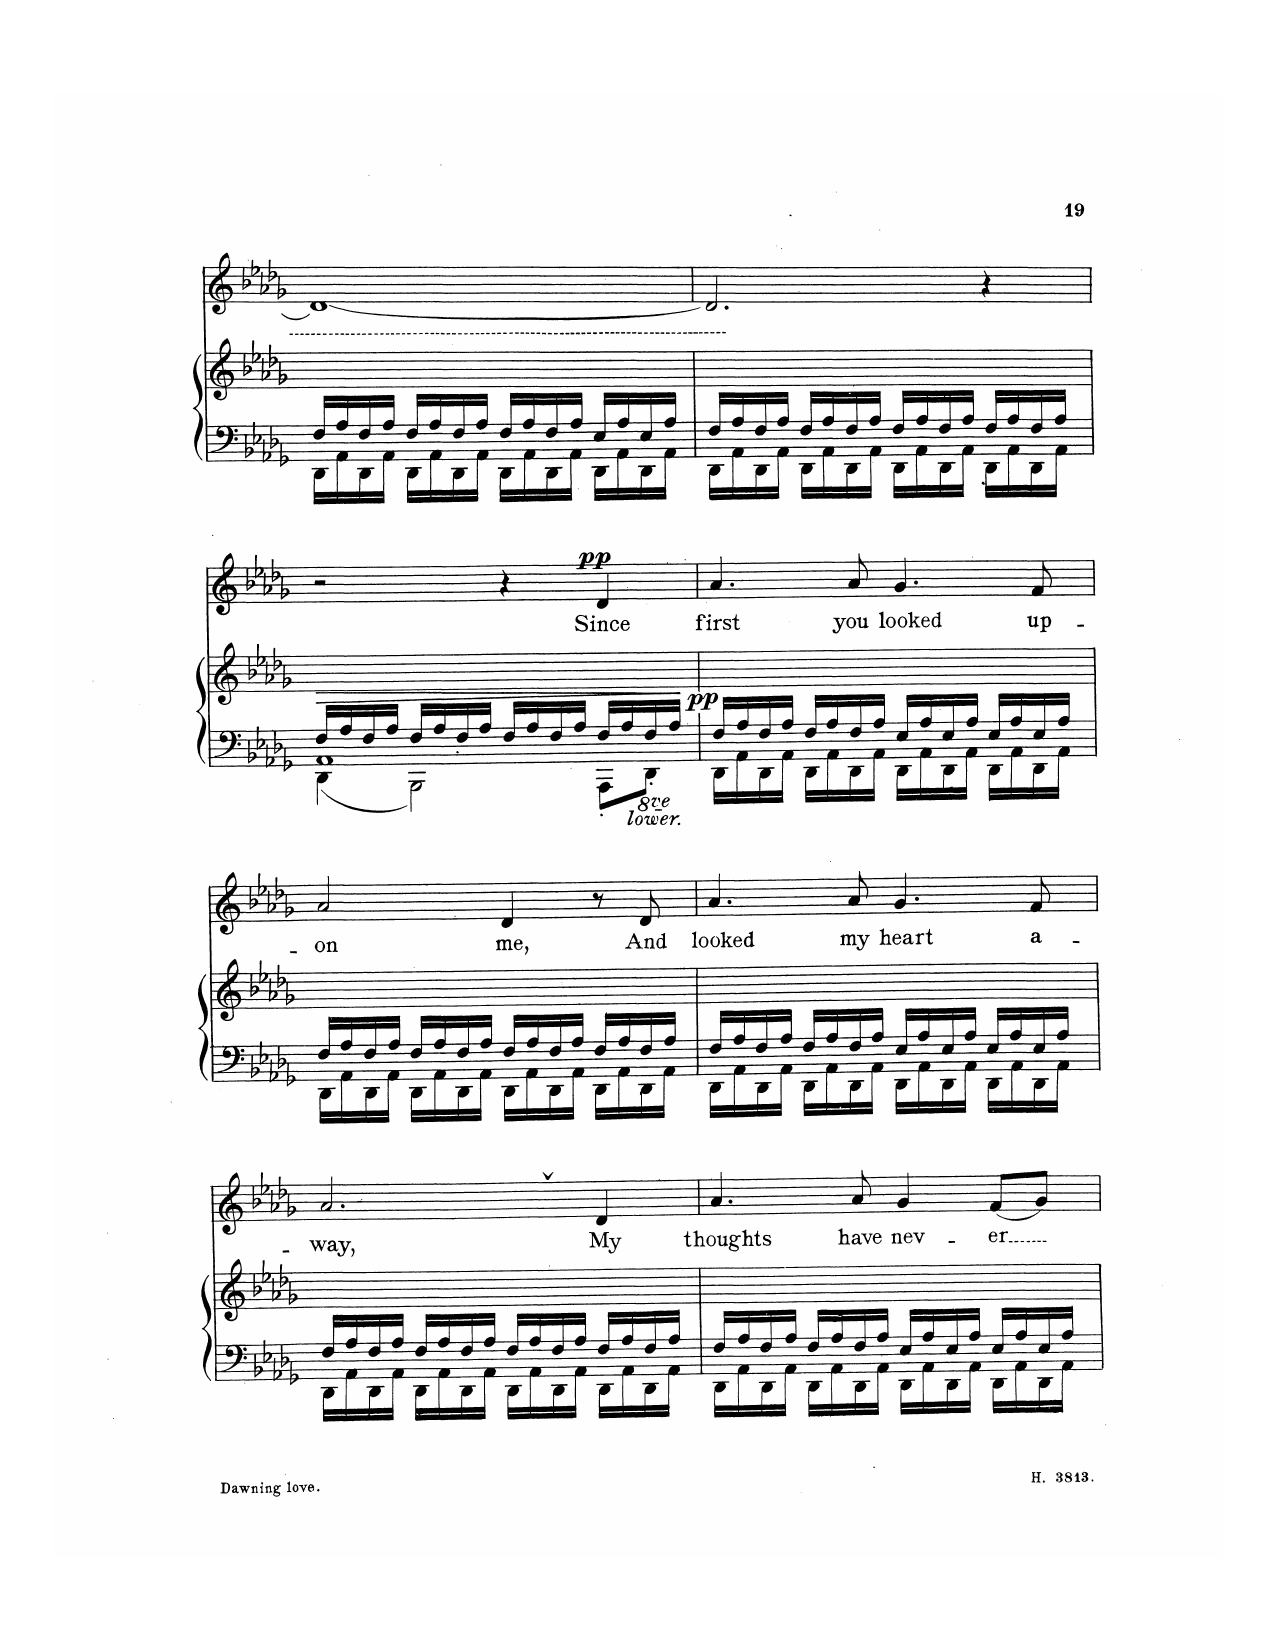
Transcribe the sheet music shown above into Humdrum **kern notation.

**kern	**kern	**dynam	**kern	**text	**dynam	**kern
*part3	*part3	*part3	*part2	*part2	*part2	*part1
*staff4	*staff3	*staff3/4	*staff2	*staff2	*staff2	*staff1
*I"Piano	*	*	*I"Baritone	*	*	*I"Voice
*I'Pno	*	*	*	*	*	*
*clefF4	*clefG2	*	*clefGv2	*	*	*clefG2
*k[b-e-a-d-g-]	*k[b-e-a-d-g-]	*	*k[b-e-a-d-g-]	*	*	*k[b-e-a-d-g-]
*M4/4	*M4/4	*	*M4/4	*	*	*M4/4
*met(c)	*met(c)	*	*met(c)	*	*	*met(c)
=24	=24	=24	=24	=24	=24	=24
*^	*	*	*	*	*	*
16F/LL	16DD-\LL	1ryy	.	1D-_	.	.	1r
16A-/	16AA-\	.	.	.	.	.	.
16F/	16DD-\	.	.	.	.	.	.
16A-/JJ	16AA-\JJ	.	.	.	.	.	.
16F/LL	16DD-\LL	.	.	.	.	.	.
16A-/	16AA-\	.	.	.	.	.	.
16F/	16DD-\	.	.	.	.	.	.
16A-/JJ	16AA-\JJ	.	.	.	.	.	.
16F/LL	16DD-\LL	.	.	.	.	.	.
16A-/	16AA-\	.	.	.	.	.	.
16F/	16DD-\	.	.	.	.	.	.
16A-/JJ	16AA-\JJ	.	.	.	.	.	.
16E-/LL	16DD-\LL	.	.	.	.	.	.
16A-/	16AA-\	.	.	.	.	.	.
16E-/	16DD-\	.	.	.	.	.	.
16A-/JJ	16AA-\JJ	.	.	.	.	.	.
=25	=25	=25	=25	=25	=25	=25	=25
16F/LL	16DD-\LL	1ryy	.	2.D-/]	.	.	1r
16A-/	16AA-\	.	.	.	.	.	.
16F/	16DD-\	.	.	.	.	.	.
16A-/JJ	16AA-\JJ	.	.	.	.	.	.
16F/LL	16DD-\LL	.	.	.	.	.	.
16A-/	16AA-\	.	.	.	.	.	.
16F/	16DD-\	.	.	.	.	.	.
16A-/JJ	16AA-\JJ	.	.	.	.	.	.
16F/LL	16DD-\LL	.	.	.	.	.	.
16A-/	16AA-\	.	.	.	.	.	.
16F/	16DD-\	.	.	.	.	.	.
16A-/JJ	16AA-\JJ	.	.	.	.	.	.
16F/LL	16DD-\LL	.	.	4r	.	.	.
16A-/	16AA-\	.	.	.	.	.	.
16F/	16DD-\	.	.	.	.	.	.
16A-/JJ	16AA-\JJ	.	.	.	.	.	.
=26	=26	=26	=26	=26	=26	=26	=26
*	*^	*	*	*	*	*	*
16F/LL	1AA-	4DD-\	1ryy	.	2r	.	.	1r
16A-/	.	.	.	.	.	.	.	.
16F/	.	.	.	.	.	.	.	.
16A-/JJ	.	.	.	.	.	.	.	.
16F/LL	.	2BBB-\	.	.	.	.	.	.
16A-/	.	.	.	.	.	.	.	.
16F/	.	.	.	.	.	.	.	.
16A-/JJ	.	.	.	.	.	.	.	.
16F/LL	.	.	.	.	4r	.	.	.
16A-/	.	.	.	.	.	.	.	.
16F/	.	.	.	.	.	.	.	.
16A-/JJ	.	.	.	.	.	.	.	.
!	!	!	!	!	!	!	!LO:DY:a	!
16F/LL	.	8AAA-'\L	.	.	4D-/	Since	pp	.
16A-/	.	.	.	.	.	.	.	.
16F/	.	8DDD-'\J	.	.	.	.	.	.
16A-/JJ	.	.	.	.	.	.	.	.
*	*v	*v	*	*	*	*	*	*
=27	=27	=27	=27	=27	=27	=27	=27
!	!	!	!LO:DY:b	!	!	!	!
16F/LL	16DD-\LL	1ryy	pp	4.A-/	first	.	1r
16A-/	16AA-\	.	.	.	.	.	.
16F/	16DD-\	.	.	.	.	.	.
16A-/JJ	16AA-\JJ	.	.	.	.	.	.
16F/LL	16DD-\LL	.	.	.	.	.	.
16A-/	16AA-\	.	.	.	.	.	.
16F/	16DD-\	.	.	8A-/	you	.	.
16A-/JJ	16AA-\JJ	.	.	.	.	.	.
16E-/LL	16DD-\LL	.	.	4.G-/	looked	.	.
16A-/	16AA-\	.	.	.	.	.	.
16E-/	16DD-\	.	.	.	.	.	.
16A-/JJ	16AA-\JJ	.	.	.	.	.	.
16E-/LL	16DD-\LL	.	.	.	.	.	.
16A-/	16AA-\	.	.	.	.	.	.
16E-/	16DD-\	.	.	8F/	up-	.	.
16A-/JJ	16AA-\JJ	.	.	.	.	.	.
=28	=28	=28	=28	=28	=28	=28	=28
16F/LL	16DD-\LL	1ryy	.	2A-/	-– on	.	1r
16A-/	16AA-\	.	.	.	.	.	.
16F/	16DD-\	.	.	.	.	.	.
16A-/JJ	16AA-\JJ	.	.	.	.	.	.
16F/LL	16DD-\LL	.	.	.	.	.	.
16A-/	16AA-\	.	.	.	.	.	.
16F/	16DD-\	.	.	.	.	.	.
16A-/JJ	16AA-\JJ	.	.	.	.	.	.
16F/LL	16DD-\LL	.	.	4D-/	me,	.	.
16A-/	16AA-\	.	.	.	.	.	.
16F/	16DD-\	.	.	.	.	.	.
16A-/JJ	16AA-\JJ	.	.	.	.	.	.
16F/LL	16DD-\LL	.	.	8r	.	.	.
16A-/	16AA-\	.	.	.	.	.	.
16F/	16DD-\	.	.	8D-/	And	.	.
16A-/JJ	16AA-\JJ	.	.	.	.	.	.
=29	=29	=29	=29	=29	=29	=29	=29
16F/LL	16DD-\LL	1ryy	.	4.A-/	looked	.	1r
16A-/	16AA-\	.	.	.	.	.	.
16F/	16DD-\	.	.	.	.	.	.
16A-/JJ	16AA-\JJ	.	.	.	.	.	.
16F/LL	16DD-\LL	.	.	.	.	.	.
16A-/	16AA-\	.	.	.	.	.	.
16F/	16DD-\	.	.	8A-/	my	.	.
16A-/JJ	16AA-\JJ	.	.	.	.	.	.
16E-/LL	16DD-\LL	.	.	4.G-/	heart	.	.
16A-/	16AA-\	.	.	.	.	.	.
16E-/	16DD-\	.	.	.	.	.	.
16A-/JJ	16AA-\JJ	.	.	.	.	.	.
16E-/LL	16DD-\LL	.	.	.	.	.	.
16A-/	16AA-\	.	.	.	.	.	.
16E-/	16DD-\	.	.	8F/	a-	.	.
16A-/JJ	16AA-\JJ	.	.	.	.	.	.
=30	=30	=30	=30	=30	=30	=30	=30
16F/LL	16DD-\LL	1ryy	.	2.A-,/	-– way,	.	1r
16A-/	16AA-\	.	.	.	.	.	.
16F/	16DD-\	.	.	.	.	.	.
16A-/JJ	16AA-\JJ	.	.	.	.	.	.
16F/LL	16DD-\LL	.	.	.	.	.	.
16A-/	16AA-\	.	.	.	.	.	.
16F/	16DD-\	.	.	.	.	.	.
16A-/JJ	16AA-\JJ	.	.	.	.	.	.
16F/LL	16DD-\LL	.	.	.	.	.	.
16A-/	16AA-\	.	.	.	.	.	.
16F/	16DD-\	.	.	.	.	.	.
16A-/JJ	16AA-\JJ	.	.	.	.	.	.
16F/LL	16DD-\LL	.	.	4D-/	My	.	.
16A-/	16AA-\	.	.	.	.	.	.
16F/	16DD-\	.	.	.	.	.	.
16A-/JJ	16AA-\JJ	.	.	.	.	.	.
=31	=31	=31	=31	=31	=31	=31	=31
16F/LL	16DD-\LL	1ryy	.	4.A-/	thoughts	.	1r
16A-/	16AA-\	.	.	.	.	.	.
16F/	16DD-\	.	.	.	.	.	.
16A-/JJ	16AA-\JJ	.	.	.	.	.	.
16F/LL	16DD-\LL	.	.	.	.	.	.
16A-/	16AA-\	.	.	.	.	.	.
16F/	16DD-\	.	.	8A-/	have	.	.
16A-/JJ	16AA-\JJ	.	.	.	.	.	.
16E-/LL	16DD-\LL	.	.	4G-/	nev-	.	.
16A-/	16AA-\	.	.	.	.	.	.
16E-/	16DD-\	.	.	.	.	.	.
16A-/JJ	16AA-\JJ	.	.	.	.	.	.
16E-/LL	16DD-\LL	.	.	(8F/L	-er	.	.
16A-/	16AA-\	.	.	.	.	.	.
16E-/	16DD-\	.	.	8G-/J)	.	.	.
16A-/JJ	16AA-\JJ	.	.	.	.	.	.
*v	*v	*	*	*	*	*	*
=	=	=	=	=	=	=
*-	*-	*-	*-	*-	*-	*-
